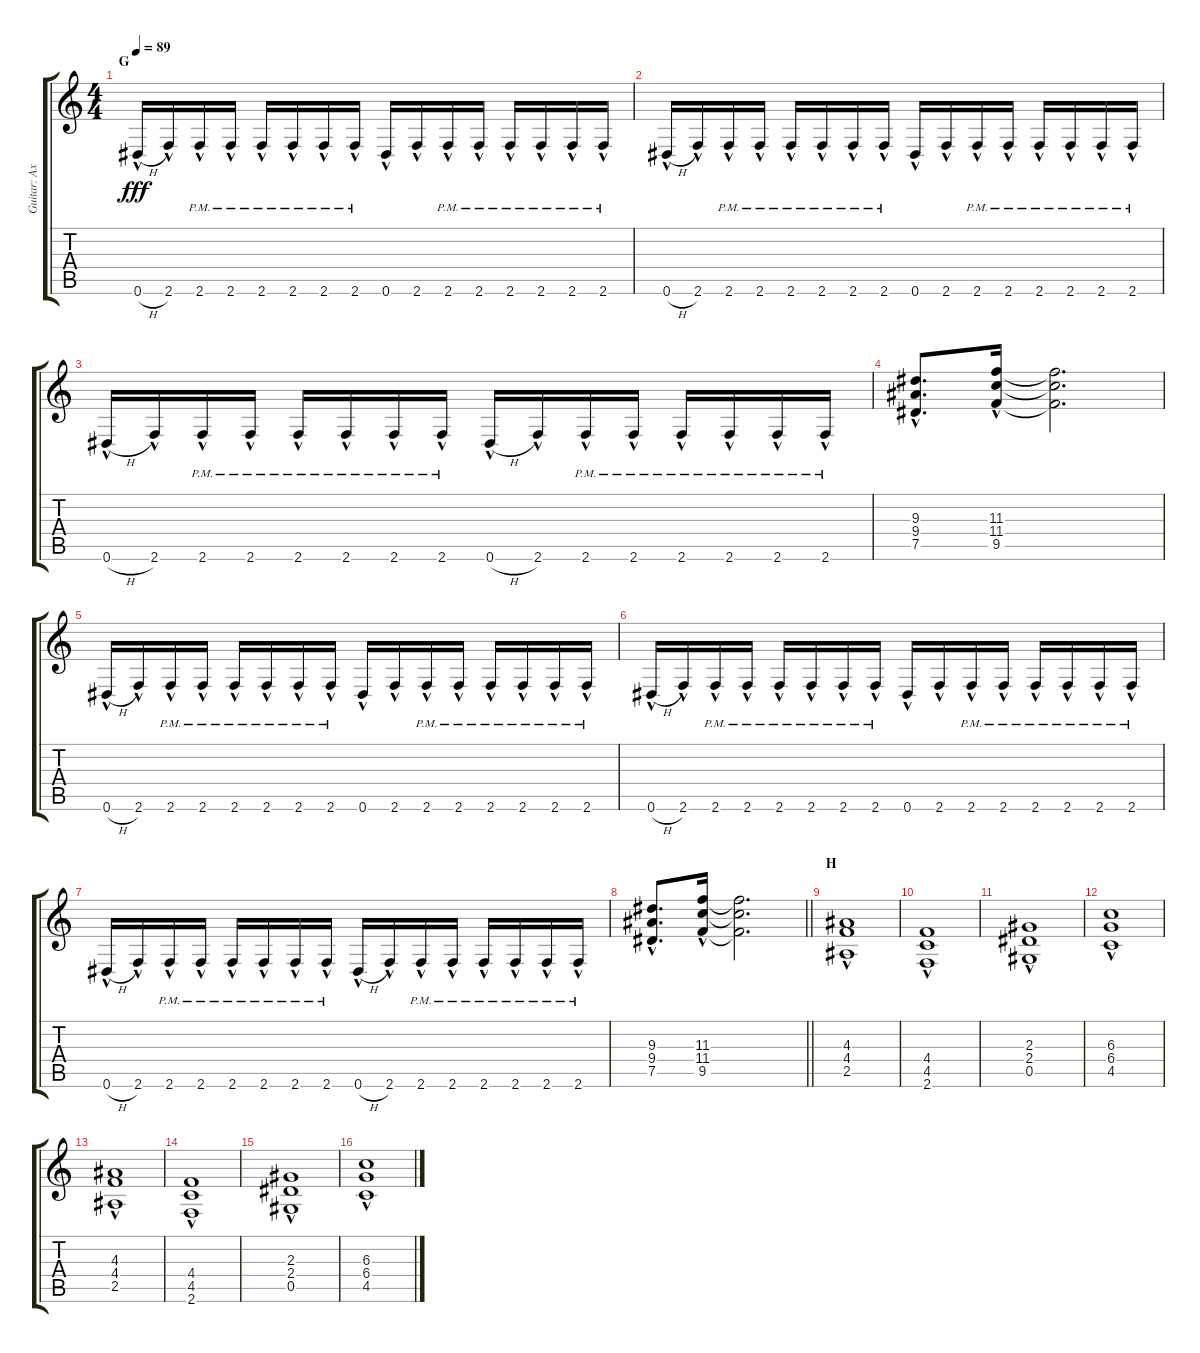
\track ("Guitar: Axel" "Guitar: Ax") {instrument overdrivenguitar}
\staff {score tabs}
\tuning (Eb4 Bb3 Gb3 Db3 Ab2 Eb2) {hide}
\ts (4 4)
\section ("" "G")
\tempo 89
\clef g2
\ks c
0.6{h hac}.16{dy fff} 2.6{hac}.16 2.6{hac pm}.16 2.6{hac pm}.16 2.6{hac pm}.16 2.6{hac pm}.16 2.6{hac pm}.16 2.6{hac pm}.16 0.6{hac}.16 2.6{hac}.16 2.6{hac pm}.16 2.6{hac pm}.16 2.6{hac pm}.16 2.6{hac pm}.16 2.6{hac pm}.16 2.6{hac pm}.16 |
0.6{h hac}.16 2.6{hac}.16 2.6{hac pm}.16 2.6{hac pm}.16 2.6{hac pm}.16 2.6{hac pm}.16 2.6{hac pm}.16 2.6{hac pm}.16 0.6{hac}.16 2.6{hac}.16 2.6{hac pm}.16 2.6{hac pm}.16 2.6{hac pm}.16 2.6{hac pm}.16 2.6{hac pm}.16 2.6{hac pm}.16 |
0.6{h hac}.16 2.6{hac}.16 2.6{hac pm}.16 2.6{hac pm}.16 2.6{hac pm}.16 2.6{hac pm}.16 2.6{hac pm}.16 2.6{hac pm}.16 0.6{h hac}.16 2.6{hac}.16 2.6{hac pm}.16 2.6{hac pm}.16 2.6{hac pm}.16 2.6{hac pm}.16 2.6{hac pm}.16 2.6{hac pm}.16 |
(9.3{hac} 9.4{hac} 7.5{hac}).8{d} (11.3{hac} 11.4{hac} 9.5{hac}).16 (11.3{t} 11.4{t} 9.5{t}).2{d} |
0.6{h hac}.16 2.6{hac}.16 2.6{hac pm}.16 2.6{hac pm}.16 2.6{hac pm}.16 2.6{hac pm}.16 2.6{hac pm}.16 2.6{hac pm}.16 0.6{hac}.16 2.6{hac}.16 2.6{hac pm}.16 2.6{hac pm}.16 2.6{hac pm}.16 2.6{hac pm}.16 2.6{hac pm}.16 2.6{hac pm}.16 |
0.6{h hac}.16 2.6{hac}.16 2.6{hac pm}.16 2.6{hac pm}.16 2.6{hac pm}.16 2.6{hac pm}.16 2.6{hac pm}.16 2.6{hac pm}.16 0.6{hac}.16 2.6{hac}.16 2.6{hac pm}.16 2.6{hac pm}.16 2.6{hac pm}.16 2.6{hac pm}.16 2.6{hac pm}.16 2.6{hac pm}.16 |
0.6{h hac}.16 2.6{hac}.16 2.6{hac pm}.16 2.6{hac pm}.16 2.6{hac pm}.16 2.6{hac pm}.16 2.6{hac pm}.16 2.6{hac pm}.16 0.6{h hac}.16 2.6{hac}.16 2.6{hac pm}.16 2.6{hac pm}.16 2.6{hac pm}.16 2.6{hac pm}.16 2.6{hac pm}.16 2.6{hac pm}.16 |
\barLineRight lightlight
(9.3{hac} 9.4{hac} 7.5{hac}).8{d} (11.3{hac} 11.4{hac} 9.5{hac}).16 (11.3{t} 11.4{t} 9.5{t}).2{d} |
\section ("" "H")
(4.3{hac} 4.4{hac} 2.5{hac}).1 |
(4.4{hac} 4.5{hac} 2.6{hac}).1 |
(2.3{hac} 2.4{hac} 0.5{hac}).1 |
(6.3{hac} 6.4{hac} 4.5{hac}).1 |
(4.3{hac} 4.4{hac} 2.5{hac}).1 |
(4.4{hac} 4.5{hac} 2.6{hac}).1 |
(2.3{hac} 2.4{hac} 0.5{hac}).1 |
(6.3{hac} 6.4{hac} 4.5{hac}).1
